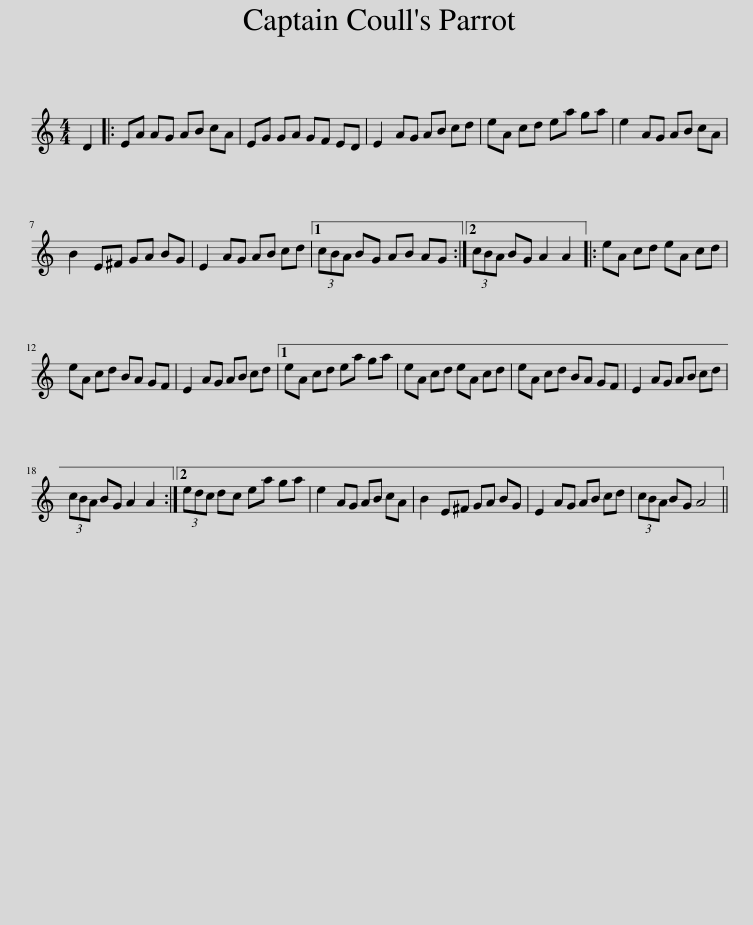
X:1
L:1/8
M:4/4
I:linebreak $
K:C
V:1 treble
V:1
 D2 |: EA AG AB cA | EG GA GF ED | E2 AG AB cd | eA cd ea ga | %5
 e2 AG AB cA |$ B2 E^F GA BG | E2 AG AB cd |1 (3cBA BG AB AG :|2 (3cBA BG A2 A2 |: %10
 eA cd eA cd |$ eA cd BA GF | E2 AG AB cd |1 eA cd ea ga | eA cd eA cd | %15
 eA cd BA GF | E2 AG AB cd |$ (3cBA BG A2 A2 :|2 (3edc dc ea ga | e2 AG AB cA | %20
 B2 E^F GA BG | E2 AG AB cd | (3cBA BG A4 || %23
